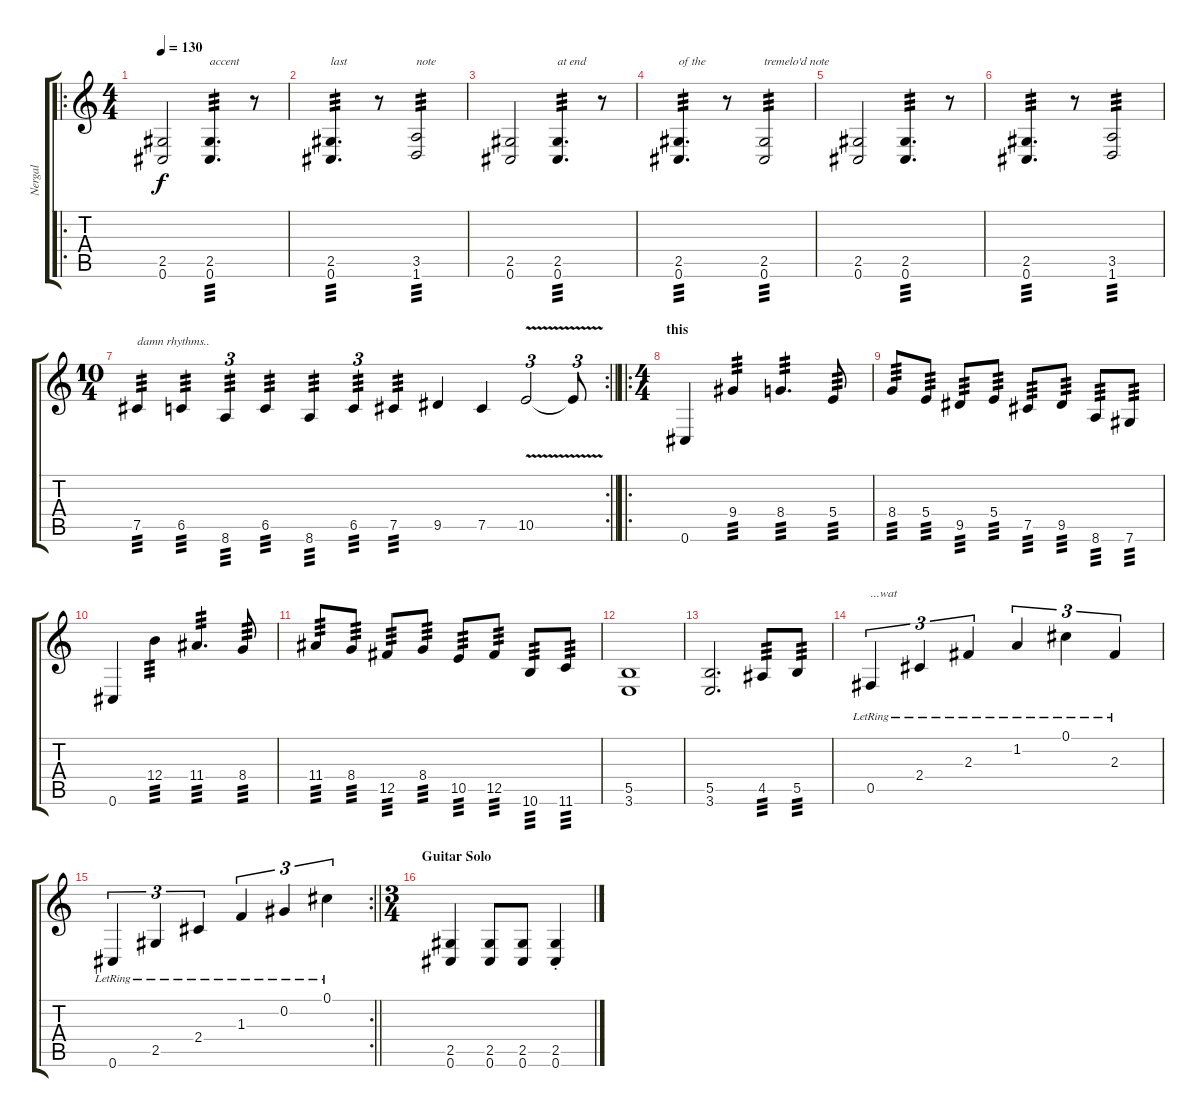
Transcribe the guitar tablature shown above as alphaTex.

\track ("Nergal" "Nergal") {instrument overdrivenguitar}
\staff {score tabs}
\tuning (Db4 Ab3 E3 B2 Gb2 Db2) {hide}
\ro
\ts (4 4)
\tempo 130
\clef g2
\ks c
(2.5 0.6).2{dy f} (2.5 0.6).4{d txt "accent" tp 3} r.8 |
(2.5 0.6).4{d txt "last " tp 3} r.8 (3.5 1.6).2{txt "note" tp 3} |
(2.5 0.6).2 (2.5 0.6).4{d txt "at end" tp 3} r.8 |
(2.5 0.6).4{d txt "of the" tp 3} r.8 (2.5 0.6).2{txt "tremelo'd note" tp 3} |
(2.5 0.6).2 (2.5 0.6).4{d tp 3} r.8 |
(2.5 0.6).4{d tp 3} r.8 (3.5 1.6).2{tp 3} |
\rc 2
\ts (10 4)
\barLineRight lightlight
7.5.4{txt "damn rhythms.." tp 3} 6.5.4{tp 3} 8.6.4{tu (3 2) tp 3} 6.5.4{tp 3} 8.6.4{tp 3} 6.5.4{tu (3 2) tp 3} 7.5.4{tp 3} 9.5.4 7.5.4 10.5{v}.2{tu (3 2)} 10.5{t}.8{tu (3 2)} |
\ro
\ts (4 4)
\section ("" "this")
0.6.4 9.4.4{tp 3} 8.4.4{d tp 3} 5.4.8{tp 3} |
8.4.8{tp 3} 5.4.8{tp 3} 9.5.8{tp 3} 5.4.8{tp 3} 7.5.8{tp 3} 9.5.8{tp 3} 8.6.8{tp 3} 7.6.8{tp 3} |
0.6.4 12.4.4{tp 3} 11.4.4{d tp 3} 8.4.8{tp 3} |
11.4.8{tp 3} 8.4.8{tp 3} 12.5.8{tp 3} 8.4.8{tp 3} 10.5.8{tp 3} 12.5.8{tp 3} 10.6.8{tp 3} 11.6.8{tp 3} |
(5.5 3.6).1 |
(5.5 3.6).2{d} 4.5.8{tp 3} 5.5.8{tp 3} |
0.5{lr}.4{tu (3 2) txt "...wat"} 2.4{lr}.4{tu (3 2)} 2.3{lr}.4{tu (3 2)} 1.2{lr}.4{tu (3 2)} 0.1{lr}.4{tu (3 2)} 2.3{lr}.4{tu (3 2)} |
\rc 2
\barLineRight lightlight
0.6{lr}.4{tu (3 2)} 2.5{lr}.4{tu (3 2)} 2.4{lr}.4{tu (3 2)} 1.3{lr}.4{tu (3 2)} 0.2{lr}.4{tu (3 2)} 0.1{lr}.4{tu (3 2)} |
\ts (3 4)
\section ("" "Guitar Solo")
(2.5 0.6).4{balance 8} (2.5 0.6).8 (2.5 0.6).8 (2.5{st} 0.6{st}).4
